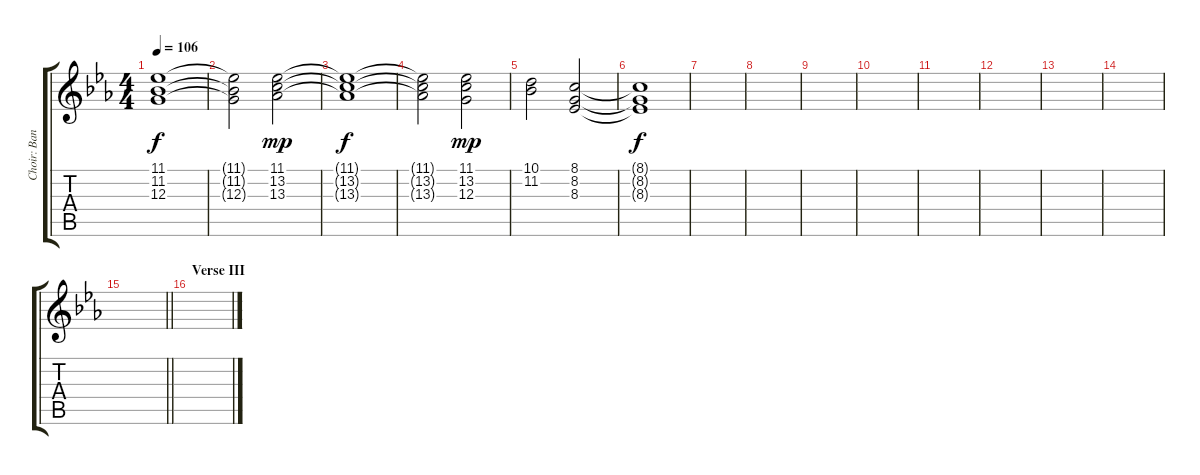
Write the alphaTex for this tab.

\track ("Choir: Band" "Choir: Ban") {instrument choiraahs}
\staff {score tabs}
\tuning (E4 B3 G3 D3 A2 E2) {hide}
\ts (4 4)
\tempo 106
\clef g2
\ks eb
(11.1{t} 11.2{t} 12.3{t}).1{dy f} |
(11.1{t} 11.2{t} 12.3{t}).2 (11.1 13.2 13.3).2{dy mp} |
(11.1{t} 13.2{t} 13.3{t}).1{dy f} |
(11.1{t} 13.2{t} 13.3{t}).2 (11.1 13.2 12.3).2{dy mp} |
(10.1 11.2).2 (8.1 8.2 8.3).2 |
(8.1{t} 8.2{t} 8.3{t}).1{dy f} |
|
|
|
|
|
|
|
|
\barLineRight lightlight
|
\section ("" "Verse III")
